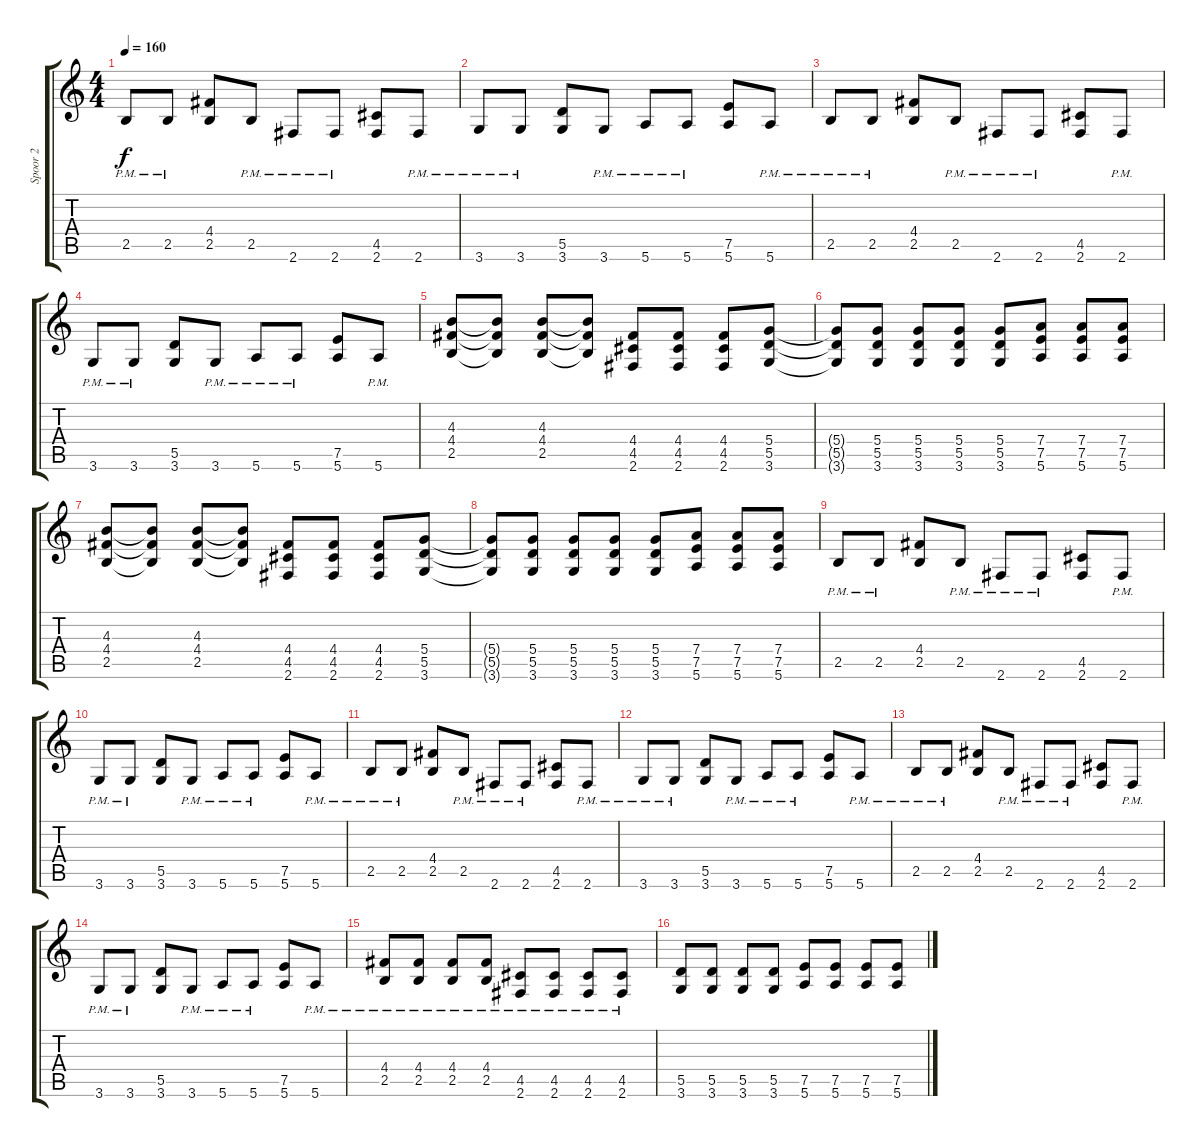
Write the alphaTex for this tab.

\track ("Spoor 2" "Spoor 2") {instrument distortionguitar}
\staff {score tabs}
\tuning (E4 B3 G3 D3 A2 E2) {hide}
\ts (4 4)
\tempo 160
\clef g2
\ks c
2.5{pm}.8{dy f} 2.5{pm}.8 (4.4 2.5).8 2.5{pm}.8 2.6{pm}.8 2.6{pm}.8 (4.5 2.6).8 2.6{pm}.8 |
3.6{pm}.8 3.6{pm}.8 (5.5 3.6).8 3.6{pm}.8 5.6{pm}.8 5.6{pm}.8 (7.5 5.6).8 5.6{pm}.8 |
2.5{pm}.8 2.5{pm}.8 (4.4 2.5).8 2.5{pm}.8 2.6{pm}.8 2.6{pm}.8 (4.5 2.6).8 2.6{pm}.8 |
3.6{pm}.8 3.6{pm}.8 (5.5 3.6).8 3.6{pm}.8 5.6{pm}.8 5.6{pm}.8 (7.5 5.6).8 5.6{pm}.8 |
(4.3 4.4 2.5).8 (4.3{t} 4.4{t} 2.5{t}).8 (4.3 4.4 2.5).8 (4.3{t} 4.4{t} 2.5{t}).8 (4.4 4.5 2.6).8 (4.4 4.5 2.6).8 (4.4 4.5 2.6).8 (5.4 5.5 3.6).8 |
(5.4{t} 5.5{t} 3.6{t}).8 (5.4 5.5 3.6).8 (5.4 5.5 3.6).8 (5.4 5.5 3.6).8 (5.4 5.5 3.6).8 (7.4 7.5 5.6).8 (7.4 7.5 5.6).8 (7.4 7.5 5.6).8 |
(4.3 4.4 2.5).8 (4.3{t} 4.4{t} 2.5{t}).8 (4.3 4.4 2.5).8 (4.3{t} 4.4{t} 2.5{t}).8 (4.4 4.5 2.6).8 (4.4 4.5 2.6).8 (4.4 4.5 2.6).8 (5.4 5.5 3.6).8 |
(5.4{t} 5.5{t} 3.6{t}).8 (5.4 5.5 3.6).8 (5.4 5.5 3.6).8 (5.4 5.5 3.6).8 (5.4 5.5 3.6).8 (7.4 7.5 5.6).8 (7.4 7.5 5.6).8 (7.4 7.5 5.6).8 |
2.5{pm}.8 2.5{pm}.8 (4.4 2.5).8 2.5{pm}.8 2.6{pm}.8 2.6{pm}.8 (4.5 2.6).8 2.6{pm}.8 |
3.6{pm}.8 3.6{pm}.8 (5.5 3.6).8 3.6{pm}.8 5.6{pm}.8 5.6{pm}.8 (7.5 5.6).8 5.6{pm}.8 |
2.5{pm}.8 2.5{pm}.8 (4.4 2.5).8 2.5{pm}.8 2.6{pm}.8 2.6{pm}.8 (4.5 2.6).8 2.6{pm}.8 |
3.6{pm}.8 3.6{pm}.8 (5.5 3.6).8 3.6{pm}.8 5.6{pm}.8 5.6{pm}.8 (7.5 5.6).8 5.6{pm}.8 |
2.5{pm}.8 2.5{pm}.8 (4.4 2.5).8 2.5{pm}.8 2.6{pm}.8 2.6{pm}.8 (4.5 2.6).8 2.6{pm}.8 |
3.6{pm}.8 3.6{pm}.8 (5.5 3.6).8 3.6{pm}.8 5.6{pm}.8 5.6{pm}.8 (7.5 5.6).8 5.6{pm}.8 |
(4.4{pm} 2.5{pm}).8 (4.4{pm} 2.5{pm}).8 (4.4{pm} 2.5{pm}).8 (4.4{pm} 2.5{pm}).8 (4.5{pm} 2.6{pm}).8 (4.5{pm} 2.6{pm}).8 (4.5{pm} 2.6{pm}).8 (4.5{pm} 2.6{pm}).8 |
(5.5 3.6).8 (5.5 3.6).8 (5.5 3.6).8 (5.5 3.6).8 (7.5 5.6).8 (7.5 5.6).8 (7.5 5.6).8 (7.5 5.6).8
